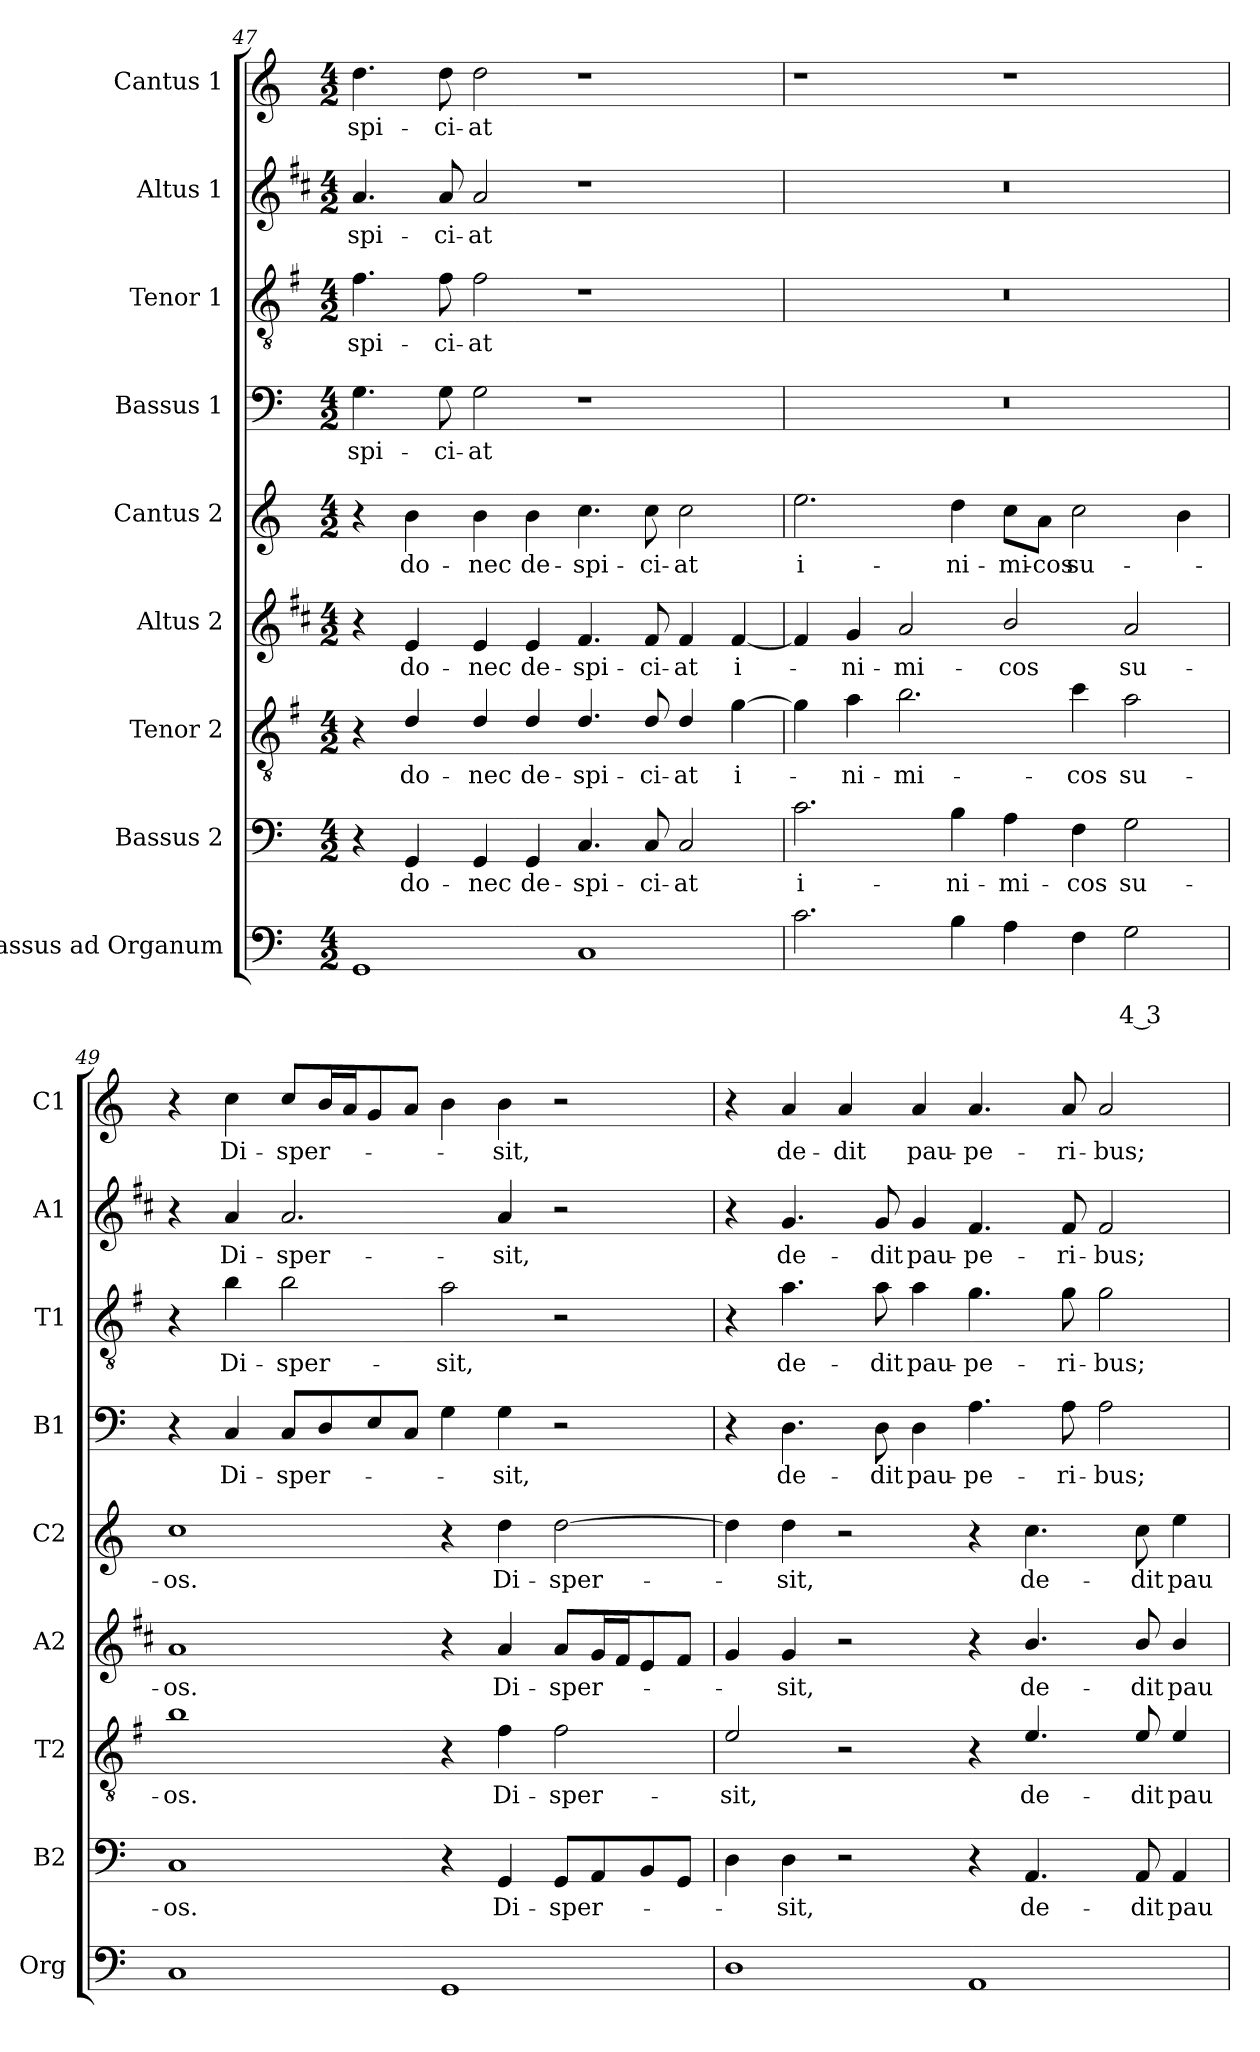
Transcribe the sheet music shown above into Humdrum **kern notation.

**kern	**text	**text	**kern	**text	**kern	**text	**kern	**text	**kern	**text	**kern	**text	**kern	**text	**kern	**text	**kern	**text
*part9	*part9	*part9	*part8	*part8	*part7	*part7	*part6	*part6	*part5	*part5	*part4	*part4	*part3	*part3	*part2	*part2	*part1	*part1
*staff9	*staff9	*staff9	*staff8	*staff8	*staff7	*staff7	*staff6	*staff6	*staff5	*staff5	*staff4	*staff4	*staff3	*staff3	*staff2	*staff2	*staff1	*staff1
*I"Bassus ad Organum	*	*	*I"Bassus 2	*	*I"Tenor 2	*	*I"Altus 2	*	*I"Cantus 2	*	*I"Bassus 1	*	*I"Tenor 1	*	*I"Altus 1	*	*I"Cantus 1	*
*I'Org	*	*	*I'B2	*	*I'T2	*	*I'A2	*	*I'C2	*	*I'B1	*	*I'T1	*	*I'A1	*	*I'C1	*
*clefF4	*	*	*clefF4	*	*clefGv2	*	*clefG2	*	*clefG2	*	*clefF4	*	*clefGv2	*	*clefG2	*	*clefG2	*
*	*	*	*	*	*ITrd4c7	*	*ITrd1c2	*	*	*	*	*	*ITrd4c7	*	*ITrd1c2	*	*	*
*k[]	*	*	*k[]	*	*k[]	*	*k[]	*	*k[]	*	*k[]	*	*k[]	*	*k[]	*	*k[]	*
*C:	*	*	*C:	*	*C:	*	*C:	*	*C:	*	*C:	*	*C:	*	*C:	*	*C:	*
*M4/2	*	*	*M4/2	*	*M4/2	*	*M4/2	*	*M4/2	*	*M4/2	*	*M4/2	*	*M4/2	*	*M4/2	*
=47	=47	=47	=47	=47	=47	=47	=47	=47	=47	=47	=47	=47	=47	=47	=47	=47	=47	=47
!	!	!	!	!	!	!	!	!	!	!	!	!LO:LY:b	!	!LO:LY:b	!	!LO:LY:b	!	!LO:LY:b
1GG	.	.	4r	.	4r	.	4r	.	4r	.	4.G\	-spi-	4.B\	-spi-	4.g/	-spi-	4.dd\	-spi-
!	!	!	!	!LO:LY:b	!	!LO:LY:b	!	!LO:LY:b	!	!LO:LY:b	!	!	!	!	!	!	!	!
.	.	.	4GG/	do-	4G/	do-	4d/	do-	4b\	do-	.	.	.	.	.	.	.	.
!	!	!	!	!	!	!	!	!	!	!	!	!LO:LY:b	!	!LO:LY:b	!	!LO:LY:b	!	!LO:LY:b
.	.	.	.	.	.	.	.	.	.	.	8G\	-ci-	8B\	-ci-	8g/	-ci-	8dd\	-ci-
!	!	!	!	!LO:LY:b	!	!LO:LY:b	!	!LO:LY:b	!	!LO:LY:b	!	!LO:LY:b	!	!LO:LY:b	!	!LO:LY:b	!	!LO:LY:b
.	.	.	4GG/	-nec	4G/	-nec	4d/	-nec	4b\	-nec	2G\	-at	2B\	-at	2g/	-at	2dd\	-at
!	!	!	!	!LO:LY:b	!	!LO:LY:b	!	!LO:LY:b	!	!LO:LY:b	!	!	!	!	!	!	!	!
.	.	.	4GG/	de-	4G/	de-	4d/	de-	4b\	de-	.	.	.	.	.	.	.	.
!	!	!	!	!LO:LY:b	!	!LO:LY:b	!	!LO:LY:b	!	!LO:LY:b	!	!	!	!	!	!	!	!
1C	.	.	4.C/	-spi-	4.G/	-spi-	4.e/	-spi-	4.cc\	-spi-	1r	.	1r	.	1r	.	1r	.
!	!	!	!	!LO:LY:b	!	!LO:LY:b	!	!LO:LY:b	!	!LO:LY:b	!	!	!	!	!	!	!	!
.	.	.	8C/	-ci-	8G/	-ci-	8e/	-ci-	8cc\	-ci-	.	.	.	.	.	.	.	.
!	!	!	!	!LO:LY:b	!	!LO:LY:b	!	!LO:LY:b	!	!LO:LY:b	!	!	!	!	!	!	!	!
.	.	.	2C/	-at	4G/	-at	4e/	-at	2cc\	-at	.	.	.	.	.	.	.	.
!	!	!	!	!	!	!LO:LY:b	!	!LO:LY:b	!	!	!	!	!	!	!	!	!	!
.	.	.	.	.	[4c\	i-	[4e/	i-	.	.	.	.	.	.	.	.	.	.
=48	=48	=48	=48	=48	=48	=48	=48	=48	=48	=48	=48	=48	=48	=48	=48	=48	=48	=48
!	!	!	!	!LO:LY:b	!	!	!	!	!	!LO:LY:b	!	!	!	!	!	!	!	!
2.c\	.	.	2.c\	i-	4c\]	.	4e/]	.	2.ee\	i-	0r	.	0r	.	0r	.	1r	.
!	!	!	!	!	!	!LO:LY:b	!	!LO:LY:b	!	!	!	!	!	!	!	!	!	!
.	.	.	.	.	4d\	-ni-	4f/	-ni-	.	.	.	.	.	.	.	.	.	.
!	!	!	!	!	!	!LO:LY:b	!	!LO:LY:b	!	!	!	!	!	!	!	!	!	!
.	.	.	.	.	2.e\	-mi-	2g/	-mi-	.	.	.	.	.	.	.	.	.	.
!	!	!	!	!LO:LY:b	!	!	!	!	!	!LO:LY:b	!	!	!	!	!	!	!	!
4B\	.	.	4B\	-ni-	.	.	.	.	4dd\	-ni-	.	.	.	.	.	.	.	.
!	!	!	!	!LO:LY:b	!	!	!	!LO:LY:b	!	!LO:LY:b	!	!	!	!	!	!	!	!
4A\	.	.	4A\	-mi-	.	.	2a/	-cos	8cc\L	-mi-	.	.	.	.	.	.	1r	.
!	!	!	!	!	!	!	!	!	!	!LO:LY:b	!	!	!	!	!	!	!	!
.	.	.	.	.	.	.	.	.	8a\J	-cos	.	.	.	.	.	.	.	.
!	!	!	!	!LO:LY:b	!	!LO:LY:b	!	!	!	!LO:LY:b	!	!	!	!	!	!	!	!
4F\	.	.	4F\	-cos	4f\	-cos	.	.	2cc\	su-	.	.	.	.	.	.	.	.
!	!	!LO:LY:b	!	!LO:LY:b	!	!LO:LY:b	!	!LO:LY:b	!	!	!	!	!	!	!	!	!	!
2G\	.	4 3	2G\	su-	2d\	su-	2g/	su-	.	.	.	.	.	.	.	.	.	.
.	.	.	.	.	.	.	.	.	4b\	.	.	.	.	.	.	.	.	.
!!LO:PB:g=z
=49	=49	=49	=49	=49	=49	=49	=49	=49	=49	=49	=49	=49	=49	=49	=49	=49	=49	=49
!	!	!	!	!LO:LY:b	!	!LO:LY:b	!	!LO:LY:b	!	!LO:LY:b	!	!	!	!	!	!	!	!
1C	.	.	1C	-os.	1e	-os.	1g	-os.	1cc	-os.	4r	.	4r	.	4r	.	4r	.
!	!	!	!	!	!	!	!	!	!	!	!	!LO:LY:b	!	!LO:LY:b	!	!LO:LY:b	!	!LO:LY:b
.	.	.	.	.	.	.	.	.	.	.	4C/	Di-	4e\	Di-	4g/	Di-	4cc\	Di-
!	!	!	!	!	!	!	!	!	!	!	!	!LO:LY:b	!	!LO:LY:b	!	!LO:LY:b	!	!LO:LY:b
.	.	.	.	.	.	.	.	.	.	.	8C/L	-sper-	2e\	-sper-	2.g/	-sper-	8cc/L	-sper-
.	.	.	.	.	.	.	.	.	.	.	8D/	.	.	.	.	.	16b/L	.
.	.	.	.	.	.	.	.	.	.	.	.	.	.	.	.	.	16a/J	.
.	.	.	.	.	.	.	.	.	.	.	8E/	.	.	.	.	.	8g/	.
.	.	.	.	.	.	.	.	.	.	.	8C/J	.	.	.	.	.	8a/J	.
!	!	!	!	!	!	!	!	!	!	!	!	!	!	!LO:LY:b	!	!	!	!
1GG	.	.	4r	.	4r	.	4r	.	4r	.	4G\	.	2d\	-sit,	.	.	4b\	.
!	!	!	!	!LO:LY:b	!	!LO:LY:b	!	!LO:LY:b	!	!LO:LY:b	!	!LO:LY:b	!	!	!	!LO:LY:b	!	!LO:LY:b
.	.	.	4GG/	Di-	4B\	Di-	4g/	Di-	4dd\	Di-	4G\	-sit,	.	.	4g/	-sit,	4b\	-sit,
!	!	!	!	!LO:LY:b	!	!LO:LY:b	!	!LO:LY:b	!	!LO:LY:b	!	!	!	!	!	!	!	!
.	.	.	8GG/L	-sper-	2B\	-sper-	8g/L	-sper-	[2dd\	-sper-	2r	.	2r	.	2r	.	2r	.
.	.	.	8AA/	.	.	.	16f/L	.	.	.	.	.	.	.	.	.	.	.
.	.	.	.	.	.	.	16e/J	.	.	.	.	.	.	.	.	.	.	.
.	.	.	8BB/	.	.	.	8d/	.	.	.	.	.	.	.	.	.	.	.
.	.	.	8GG/J	.	.	.	8e/J	.	.	.	.	.	.	.	.	.	.	.
=50	=50	=50	=50	=50	=50	=50	=50	=50	=50	=50	=50	=50	=50	=50	=50	=50	=50	=50
!	!	!	!	!	!	!LO:LY:b	!	!	!	!	!	!	!	!	!	!	!	!
1D	.	.	4D\	.	2A/	-sit,	4f/	.	4dd\]	.	4r	.	4r	.	4r	.	4r	.
!	!	!	!	!LO:LY:b	!	!	!	!LO:LY:b	!	!LO:LY:b	!	!LO:LY:b	!	!LO:LY:b	!	!LO:LY:b	!	!LO:LY:b
.	.	.	4D\	-sit,	.	.	4f/	-sit,	4dd\	-sit,	4.D\	de-	4.d\	de-	4.f/	de-	4a/	de-
!	!	!	!	!	!	!	!	!	!	!	!	!	!	!	!	!	!	!LO:LY:b
.	.	.	2r	.	2r	.	2r	.	2r	.	.	.	.	.	.	.	4a/	-dit
!	!	!	!	!	!	!	!	!	!	!	!	!LO:LY:b	!	!LO:LY:b	!	!LO:LY:b	!	!
.	.	.	.	.	.	.	.	.	.	.	8D\	-dit	8d\	-dit	8f/	-dit	.	.
!	!	!	!	!	!	!	!	!	!	!	!	!LO:LY:b	!	!LO:LY:b	!	!LO:LY:b	!	!LO:LY:b
.	.	.	.	.	.	.	.	.	.	.	4D\	pau-	4d\	pau-	4f/	pau-	4a/	pau-
!	!	!	!	!	!	!	!	!	!	!	!	!LO:LY:b	!	!LO:LY:b	!	!LO:LY:b	!	!LO:LY:b
1AA	.	.	4r	.	4r	.	4r	.	4r	.	4.A\	-pe-	4.c\	-pe-	4.e/	-pe-	4.a/	-pe-
!	!	!	!	!LO:LY:b	!	!LO:LY:b	!	!LO:LY:b	!	!LO:LY:b	!	!	!	!	!	!	!	!
.	.	.	4.AA/	de-	4.A/	de-	4.a/	de-	4.cc\	de-	.	.	.	.	.	.	.	.
!	!	!	!	!	!	!	!	!	!	!	!	!LO:LY:b	!	!LO:LY:b	!	!LO:LY:b	!	!LO:LY:b
.	.	.	.	.	.	.	.	.	.	.	8A\	-ri-	8c\	-ri-	8e/	-ri-	8a/	-ri-
!	!	!	!	!	!	!	!	!	!	!	!	!LO:LY:b	!	!LO:LY:b	!	!LO:LY:b	!	!LO:LY:b
.	.	.	.	.	.	.	.	.	.	.	2A\	-bus;	2c\	-bus;	2e/	-bus;	2a/	-bus;
!	!	!	!	!LO:LY:b	!	!LO:LY:b	!	!LO:LY:b	!	!LO:LY:b	!	!	!	!	!	!	!	!
.	.	.	8AA/	-dit	8A/	-dit	8a/	-dit	8cc\	-dit	.	.	.	.	.	.	.	.
!	!	!	!	!LO:LY:b	!	!LO:LY:b	!	!LO:LY:b	!	!LO:LY:b	!	!	!	!	!	!	!	!
.	.	.	4AA/	pau-	4A/	pau-	4a/	pau-	4ee\	pau-	.	.	.	.	.	.	.	.
=	=	=	=	=	=	=	=	=	=	=	=	=	=	=	=	=	=	=
*-	*-	*-	*-	*-	*-	*-	*-	*-	*-	*-	*-	*-	*-	*-	*-	*-	*-	*-
